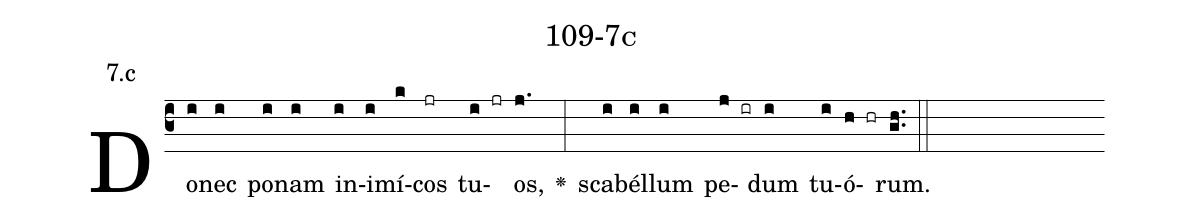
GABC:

name: 109-7c;
annotation: 7.c;
%%
(c3)

% Di(hg)xit(hi) Dó(i)mi(i)nus(i) <b>Dó</b>(k)mi(jr)no(j) <b>me</b>(i jr)o:(j.) <v>\greheightstar</v>(:) Se(i)de(i) a(i) <b>dex</b>(j ir)tris(i) <b>me</b>(h hr)is:(gh..) (::)

Do(i)nec(i)
po(i)nam(i) in(i)i(i)mí(k)cos(jr) tu(i jr)os,(j.) <v>\greheightstar</v>(:)
sca(i)béll(i)um(i) pe(j ir)dum(i) tu(i)ó(h hr)rum.(gh..) (::)

%E(i) u(i) o(j) u(i) a(h) e.(gh..) (::)
